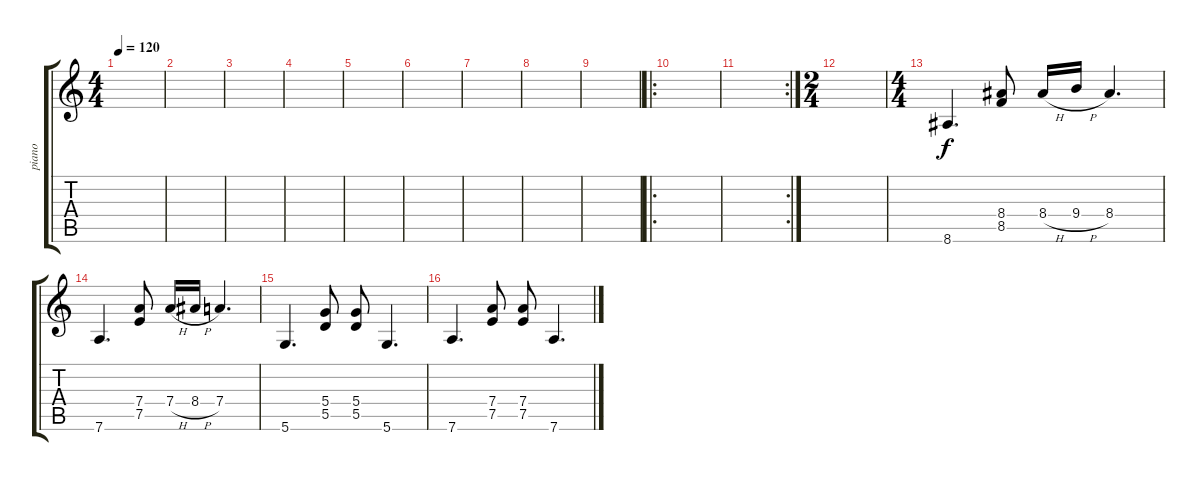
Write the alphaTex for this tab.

\track ("piano" "piano") {instrument acousticguitarsteel}
\staff {score tabs}
\tuning (E4 B3 G3 D3 A2 D2) {hide}
\ts (4 4)
\tempo 120
\clef g2
\ks c
|
|
|
|
|
|
|
|
|
\ro
|
\rc 2
|
\ts (2 4)
|
\ts (4 4)
8.6.4{d} (8.4 8.5).8 8.4{h}.16 9.4{h}.16 8.4.4{d} |
7.6.4{d} (7.4 7.5).8 7.4{h}.16 8.4{h}.16 7.4.4{d} |
5.6.4{d} (5.4 5.5).8 (5.4 5.5).8 5.6.4{d} |
7.6.4{d} (7.4 7.5).8 (7.4 7.5).8 7.6.4{d}
